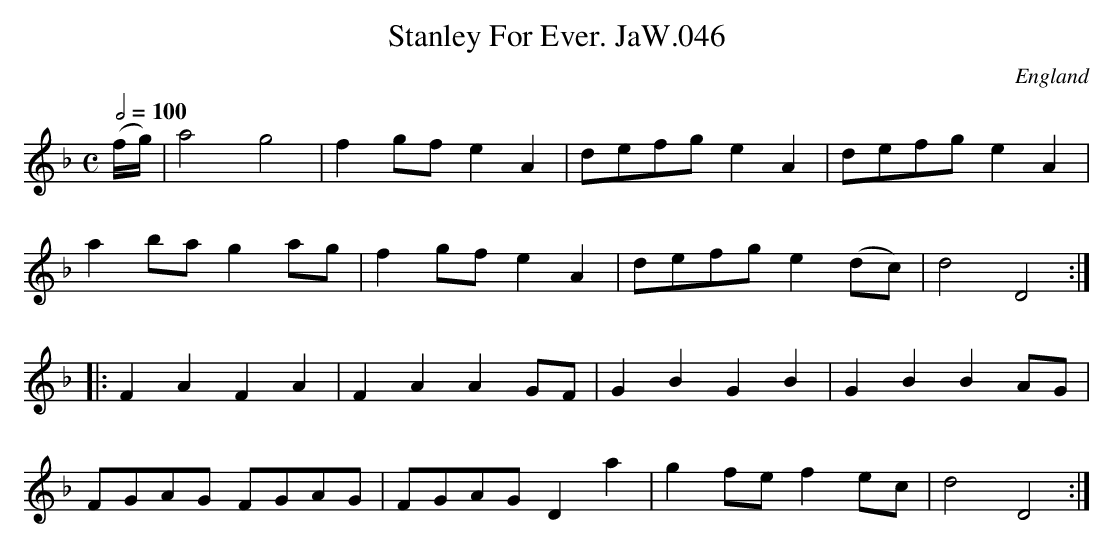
X:1
T:Stanley For Ever. JaW.046
L:1/8
M:C
O:England
Q:1/2=100
K:F
(f/g/)|a4 g4|f2gf e2A2|defg e2A2|defg e2A2|!
a2ba g2ag|f2gf e2A2|defg e2(dc)|d4D4:|!
|:F2A2 F2A2|F2A2 A2GF|G2B2 G2B2|G2B2 B2AG|!
FGAG FGAG|FGAG D2a2|g2fe f2ec |d4D4:|
